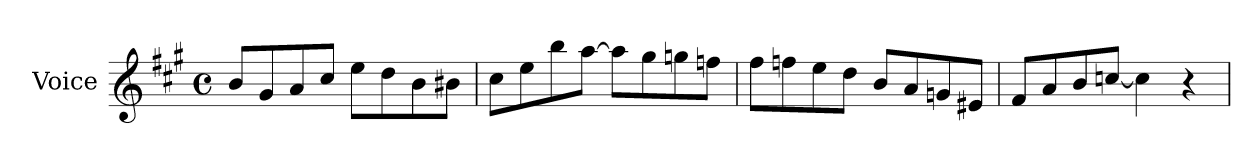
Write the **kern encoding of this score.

**kern
*part1
*staff1
*I"Voice
*I'Voice
*clefG2
*k[f#c#g#]
*M4/4
*met(c)
=1
8b/L
8g#/
8a/
8cc#/J
8ee\L
8dd\
8b\
8b#X\J
=2
8cc#\L
8ee\
8bb\
[>8aa\J
8aa\L]
8gg#\
8ggn\
8ffn\J
=3
8ff#\L
8ffn\
8ee\
8dd\J
8b/L
8a/
8gn/
8e#X/J
=4
8f#/L
8a/
8b/
[>8ccn/J
4cc\]
4r
=
*-
